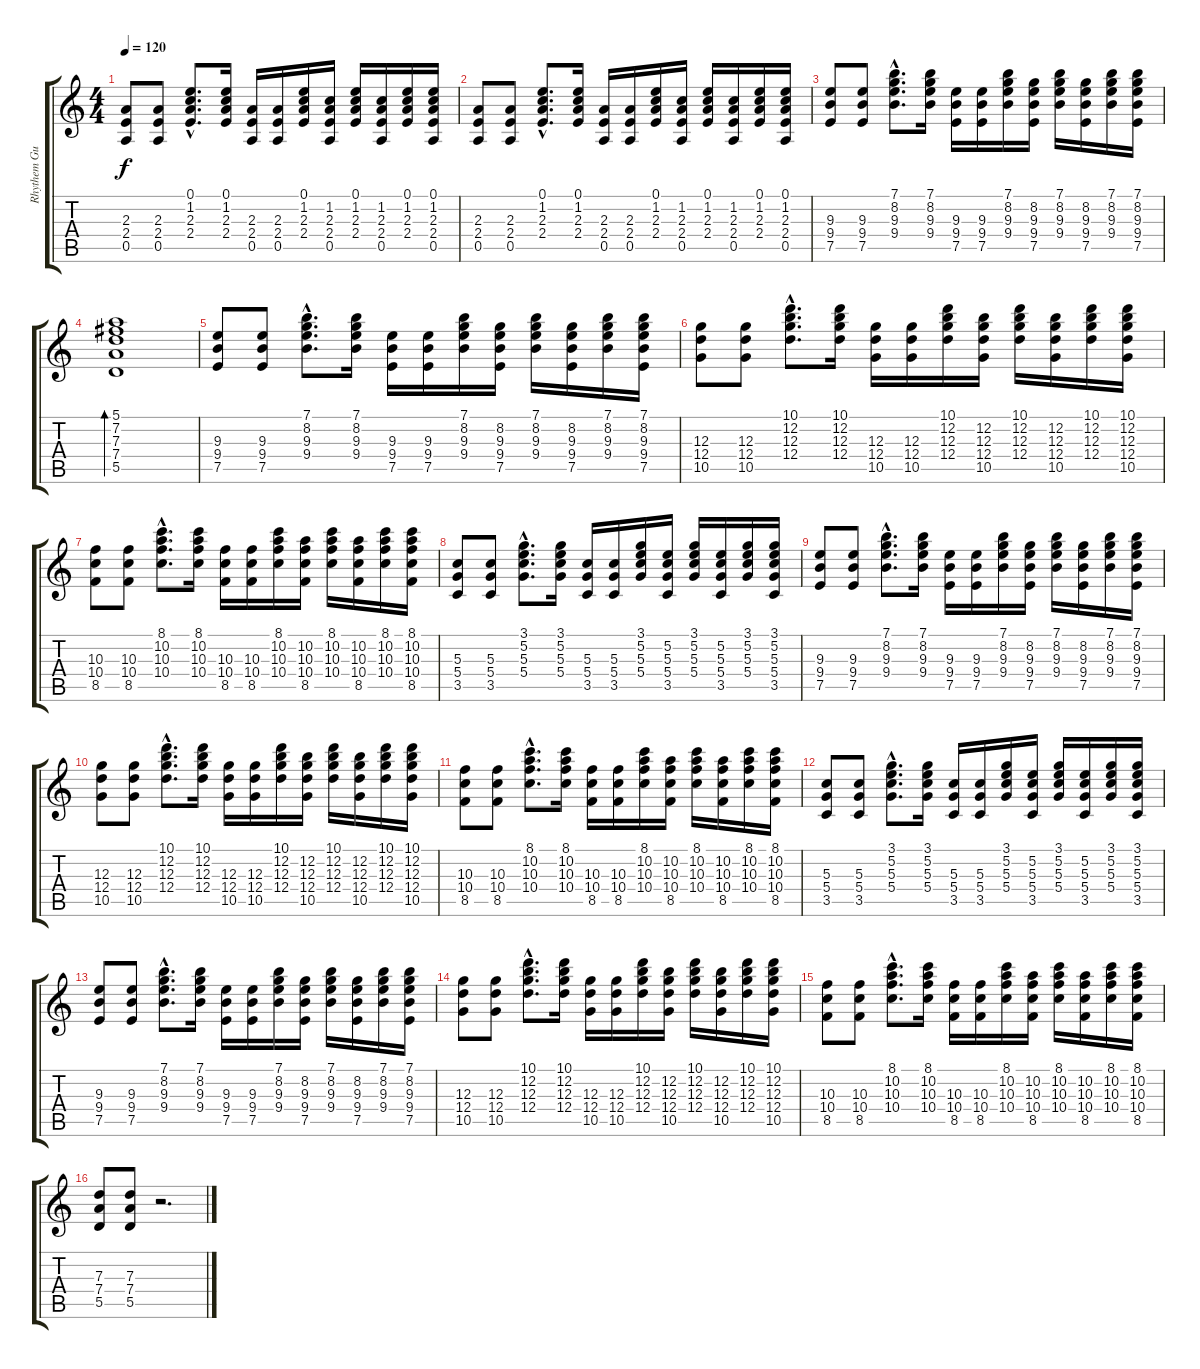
\track ("Rhythem Guit." "Rhythem Gu") {instrument acousticguitarsteel}
\staff {score tabs}
\tuning (E4 B3 G3 D3 A2 E2) {hide}
\ts (4 4)
\tempo 120
\clef g2
\ks c
(2.3 2.4 0.5).8{dy f} (2.3 2.4 0.5).8 (0.1{hac} 1.2{hac} 2.3{hac} 2.4{hac}).8{d} (0.1 1.2 2.3 2.4).16 (2.3 2.4 0.5).16 (2.3 2.4 0.5).16 (0.1 1.2 2.3 2.4).16 (1.2 2.3 2.4 0.5).16 (0.1 1.2 2.3 2.4).16 (1.2 2.3 2.4 0.5).16 (0.1 1.2 2.3 2.4).16 (0.1 1.2 2.3 2.4 0.5).16 |
(2.3 2.4 0.5).8 (2.3 2.4 0.5).8 (0.1{hac} 1.2{hac} 2.3{hac} 2.4{hac}).8{d} (0.1 1.2 2.3 2.4).16 (2.3 2.4 0.5).16 (2.3 2.4 0.5).16 (0.1 1.2 2.3 2.4).16 (1.2 2.3 2.4 0.5).16 (0.1 1.2 2.3 2.4).16 (1.2 2.3 2.4 0.5).16 (0.1 1.2 2.3 2.4).16 (0.1 1.2 2.3 2.4 0.5).16 |
(9.3 9.4 7.5).8 (9.3 9.4 7.5).8 (7.1{hac} 8.2{hac} 9.3{hac} 9.4{hac}).8{d} (7.1 8.2 9.3 9.4).16 (9.3 9.4 7.5).16 (9.3 9.4 7.5).16 (7.1 8.2 9.3 9.4).16 (8.2 9.3 9.4 7.5).16 (7.1 8.2 9.3 9.4).16 (8.2 9.3 9.4 7.5).16 (7.1 8.2 9.3 9.4).16 (7.1 8.2 9.3 9.4 7.5).16 |
(5.1 7.2 7.3 7.4 5.5).1{bd 30} |
(9.3 9.4 7.5).8 (9.3 9.4 7.5).8 (7.1{hac} 8.2{hac} 9.3{hac} 9.4{hac}).8{d} (7.1 8.2 9.3 9.4).16 (9.3 9.4 7.5).16 (9.3 9.4 7.5).16 (7.1 8.2 9.3 9.4).16 (8.2 9.3 9.4 7.5).16 (7.1 8.2 9.3 9.4).16 (8.2 9.3 9.4 7.5).16 (7.1 8.2 9.3 9.4).16 (7.1 8.2 9.3 9.4 7.5).16 |
(12.3 12.4 10.5).8 (12.3 12.4 10.5).8 (10.1{hac} 12.2{hac} 12.3{hac} 12.4{hac}).8{d} (10.1 12.2 12.3 12.4).16 (12.3 12.4 10.5).16 (12.3 12.4 10.5).16 (10.1 12.2 12.3 12.4).16 (12.2 12.3 12.4 10.5).16 (10.1 12.2 12.3 12.4).16 (12.2 12.3 12.4 10.5).16 (10.1 12.2 12.3 12.4).16 (10.1 12.2 12.3 12.4 10.5).16 |
(10.3 10.4 8.5).8 (10.3 10.4 8.5).8 (8.1{hac} 10.2{hac} 10.3{hac} 10.4{hac}).8{d} (8.1 10.2 10.3 10.4).16 (10.3 10.4 8.5).16 (10.3 10.4 8.5).16 (8.1 10.2 10.3 10.4).16 (10.2 10.3 10.4 8.5).16 (8.1 10.2 10.3 10.4).16 (10.2 10.3 10.4 8.5).16 (8.1 10.2 10.3 10.4).16 (8.1 10.2 10.3 10.4 8.5).16 |
(5.3 5.4 3.5).8 (5.3 5.4 3.5).8 (3.1{hac} 5.2{hac} 5.3{hac} 5.4{hac}).8{d} (3.1 5.2 5.3 5.4).16 (5.3 5.4 3.5).16 (5.3 5.4 3.5).16 (3.1 5.2 5.3 5.4).16 (5.2 5.3 5.4 3.5).16 (3.1 5.2 5.3 5.4).16 (5.2 5.3 5.4 3.5).16 (3.1 5.2 5.3 5.4).16 (3.1 5.2 5.3 5.4 3.5).16 |
(9.3 9.4 7.5).8 (9.3 9.4 7.5).8 (7.1{hac} 8.2{hac} 9.3{hac} 9.4{hac}).8{d} (7.1 8.2 9.3 9.4).16 (9.3 9.4 7.5).16 (9.3 9.4 7.5).16 (7.1 8.2 9.3 9.4).16 (8.2 9.3 9.4 7.5).16 (7.1 8.2 9.3 9.4).16 (8.2 9.3 9.4 7.5).16 (7.1 8.2 9.3 9.4).16 (7.1 8.2 9.3 9.4 7.5).16 |
(12.3 12.4 10.5).8 (12.3 12.4 10.5).8 (10.1{hac} 12.2{hac} 12.3{hac} 12.4{hac}).8{d} (10.1 12.2 12.3 12.4).16 (12.3 12.4 10.5).16 (12.3 12.4 10.5).16 (10.1 12.2 12.3 12.4).16 (12.2 12.3 12.4 10.5).16 (10.1 12.2 12.3 12.4).16 (12.2 12.3 12.4 10.5).16 (10.1 12.2 12.3 12.4).16 (10.1 12.2 12.3 12.4 10.5).16 |
(10.3 10.4 8.5).8 (10.3 10.4 8.5).8 (8.1{hac} 10.2{hac} 10.3{hac} 10.4{hac}).8{d} (8.1 10.2 10.3 10.4).16 (10.3 10.4 8.5).16 (10.3 10.4 8.5).16 (8.1 10.2 10.3 10.4).16 (10.2 10.3 10.4 8.5).16 (8.1 10.2 10.3 10.4).16 (10.2 10.3 10.4 8.5).16 (8.1 10.2 10.3 10.4).16 (8.1 10.2 10.3 10.4 8.5).16 |
(5.3 5.4 3.5).8 (5.3 5.4 3.5).8 (3.1{hac} 5.2{hac} 5.3{hac} 5.4{hac}).8{d} (3.1 5.2 5.3 5.4).16 (5.3 5.4 3.5).16 (5.3 5.4 3.5).16 (3.1 5.2 5.3 5.4).16 (5.2 5.3 5.4 3.5).16 (3.1 5.2 5.3 5.4).16 (5.2 5.3 5.4 3.5).16 (3.1 5.2 5.3 5.4).16 (3.1 5.2 5.3 5.4 3.5).16 |
(9.3 9.4 7.5).8 (9.3 9.4 7.5).8 (7.1{hac} 8.2{hac} 9.3{hac} 9.4{hac}).8{d} (7.1 8.2 9.3 9.4).16 (9.3 9.4 7.5).16 (9.3 9.4 7.5).16 (7.1 8.2 9.3 9.4).16 (8.2 9.3 9.4 7.5).16 (7.1 8.2 9.3 9.4).16 (8.2 9.3 9.4 7.5).16 (7.1 8.2 9.3 9.4).16 (7.1 8.2 9.3 9.4 7.5).16 |
(12.3 12.4 10.5).8 (12.3 12.4 10.5).8 (10.1{hac} 12.2{hac} 12.3{hac} 12.4{hac}).8{d} (10.1 12.2 12.3 12.4).16 (12.3 12.4 10.5).16 (12.3 12.4 10.5).16 (10.1 12.2 12.3 12.4).16 (12.2 12.3 12.4 10.5).16 (10.1 12.2 12.3 12.4).16 (12.2 12.3 12.4 10.5).16 (10.1 12.2 12.3 12.4).16 (10.1 12.2 12.3 12.4 10.5).16 |
(10.3 10.4 8.5).8 (10.3 10.4 8.5).8 (8.1{hac} 10.2{hac} 10.3{hac} 10.4{hac}).8{d} (8.1 10.2 10.3 10.4).16 (10.3 10.4 8.5).16 (10.3 10.4 8.5).16 (8.1 10.2 10.3 10.4).16 (10.2 10.3 10.4 8.5).16 (8.1 10.2 10.3 10.4).16 (10.2 10.3 10.4 8.5).16 (8.1 10.2 10.3 10.4).16 (8.1 10.2 10.3 10.4 8.5).16 |
(7.3 7.4 5.5).8 (7.3 7.4 5.5).8 r.2{d}
